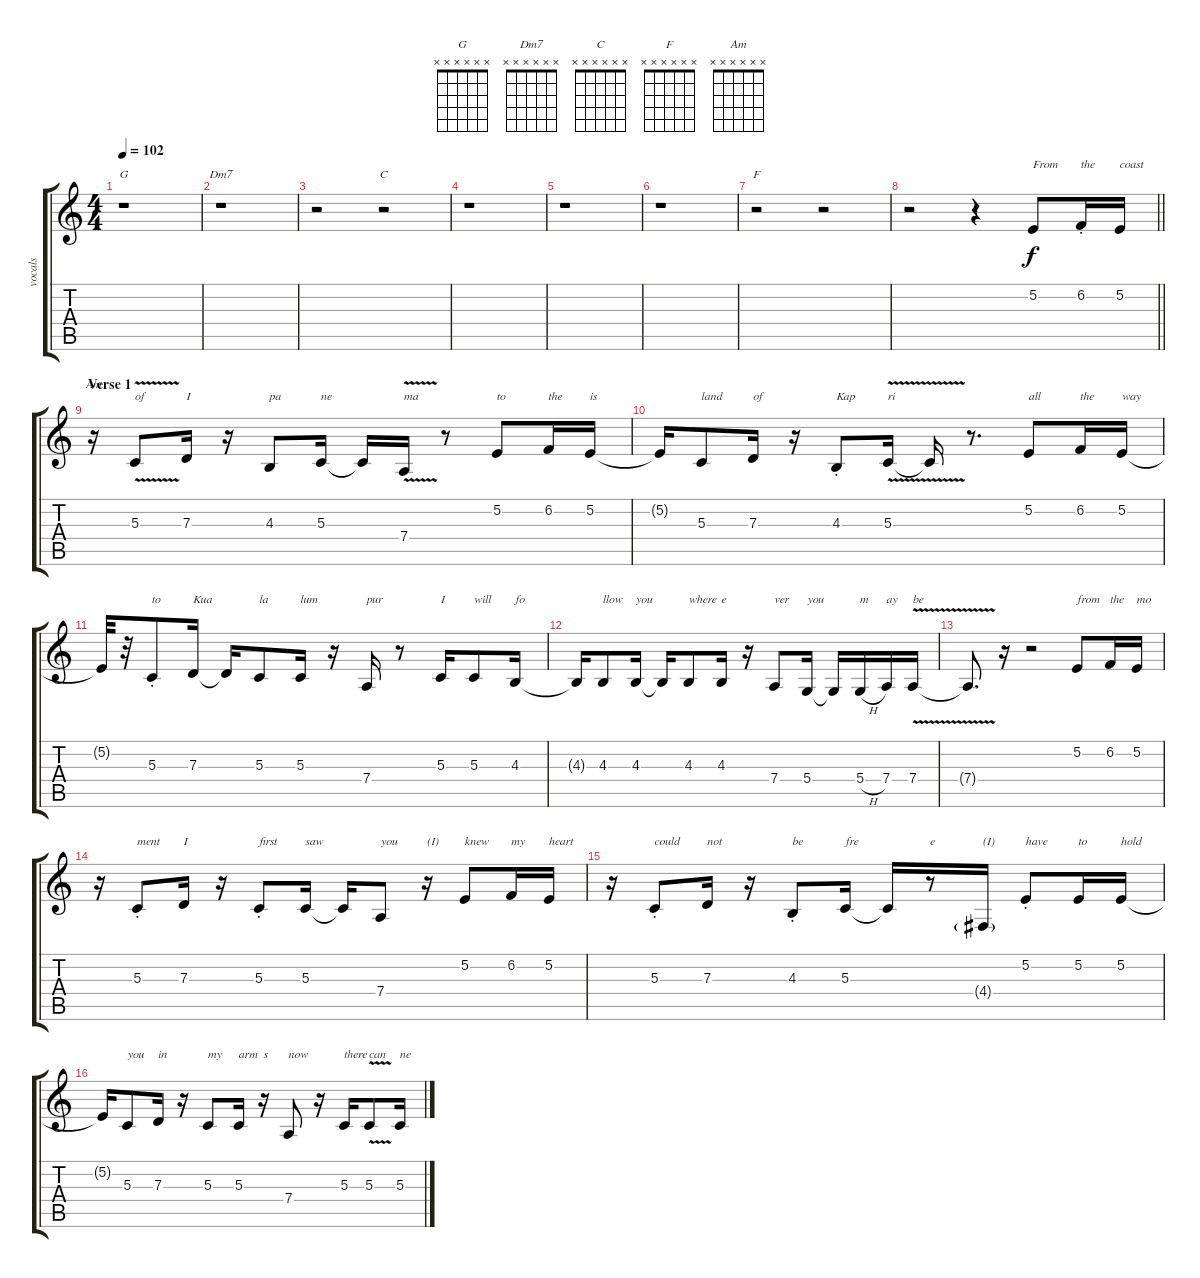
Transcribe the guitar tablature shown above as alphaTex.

\track ("vocals" "vocals") {instrument lead2sawtooth}
\staff {score tabs}
\tuning (E4 B3 G3 D3 A2 E2) {hide}
\chord ("G" x x x x x x)
\chord ("Dm7" x x x x x x)
\chord ("C" x x x x x x)
\chord ("F" x x x x x x)
\chord ("Am" x x x x x x)
\ts (4 4)
\tempo 102
\clef g2
\ks aminor
r.1{ch "G" dy f instrument lead2sawtooth} |
r.1{ch "Dm7"} |
r.2 r.2{ch "C"} |
r.1 |
r.1 |
r.1 |
r.2{ch "F"} r.2 |
\barLineRight lightlight
r.2 r.4 5.2.8{txt "From"} 6.2{st}.16{txt "the"} 5.2.16{txt "coast"} |
\section ("" "Verse 1")
r.16{ch "Am"} 5.3{v}.8{txt "of"} 7.3.16{txt "I"} r.16 4.3.8{txt "pa"} 5.3.16{txt "ne"} 5.3{t}.16 7.4{v}.16{txt "ma"} r.8 5.2.8{txt "to"} 6.2.16{txt "the"} 5.2.16{txt "is"} |
5.2{t}.16 5.3.8{txt "land"} 7.3.16{txt "of"} r.16 4.3{st}.8{txt "Kap"} 5.3{v}.16{txt "ri"} 5.3{t}.16 r.8{d} 5.2.8{txt "all"} 6.2.16{txt "the"} 5.2.16{txt "way"} |
5.2{t}.32 r.32 5.3{st}.8{txt "to"} 7.3.16{txt "Kua"} 7.3{t}.16 5.3.8{txt "la"} 5.3.16{txt "lum"} r.16 7.4.16{txt "pur"} r.8 5.3.16{txt "I"} 5.3.8{txt "will"} 4.3.16{txt "fo"} |
4.3{t}.16 4.3.8{txt "llow"} 4.3.16{txt "you"} 4.3{t}.16 4.3.8{txt "where"} 4.3.16{txt "e"} r.16 7.4.8{txt "ver"} 5.4.16{txt "you"} 5.4{t}.16 5.4{h}.16{txt "m"} 7.4.16{txt "ay"} 7.4{v}.16{txt "be"} |
7.4{t}.8{d} r.16 r.2 5.2.8{txt "from"} 6.2.16{txt "the"} 5.2.16{txt "mo"} |
r.16 5.3{st}.8{txt "ment"} 7.3.16{txt "I"} r.16 5.3{st}.8{txt "first"} 5.3.16{txt "saw"} 5.3{t}.16 7.4.8{txt "you"} r.16{txt "(I)"} 5.2.8{txt "knew"} 6.2.16{txt "my"} 5.2.16{txt "heart"} |
r.16 5.3{st}.8{txt "could"} 7.3.16{txt "not"} r.16 4.3{st}.8{txt "be"} 5.3.16{txt "fre"} 5.3{t}.16 r.8{txt "e"} 4.4{g}.16{txt "(I)"} 5.2{st}.8{txt "have"} 5.2.16{txt "to"} 5.2.16{txt "hold"} |
5.2{t}.16 5.3.8{txt "you"} 7.3.16{txt "in"} r.16 5.3.8{txt "my"} 5.3.16{txt "arm"} r.16{txt "s"} 7.4.8{txt "now"} r.16 5.3.16{txt "there"} 5.3{v}.8{txt "can"} 5.3.16{txt "ne"}
